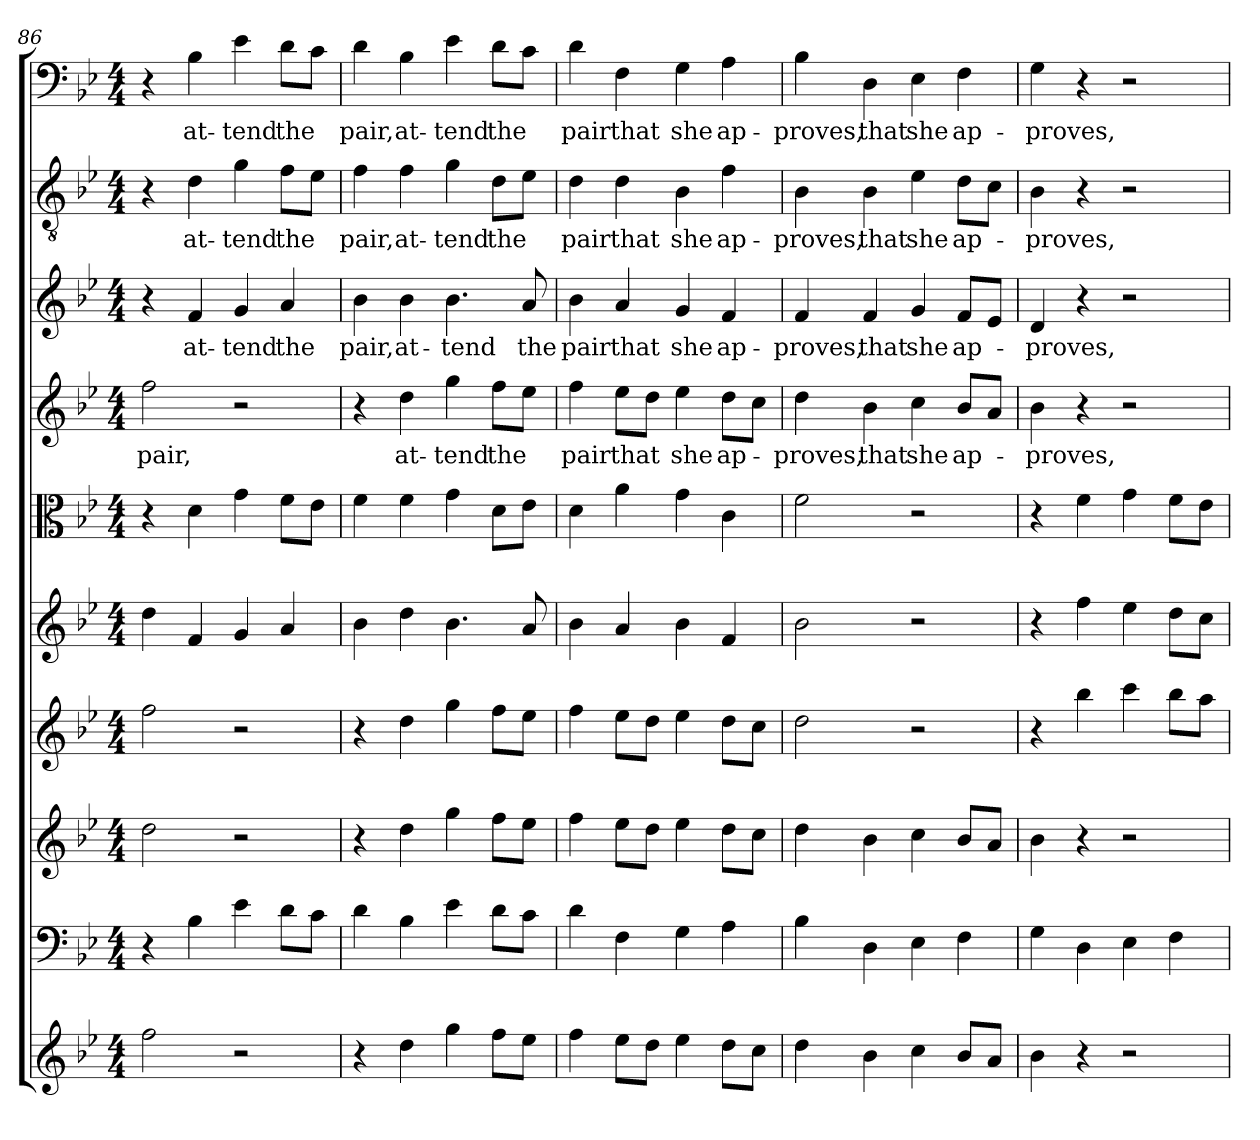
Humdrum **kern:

**kern	**kern	**kern	**kern	**kern	**kern	**kern	**text	**kern	**text	**kern	**text	**kern	**text
*part10	*part9	*part8	*part7	*part6	*part5	*part4	*part4	*part3	*part3	*part2	*part2	*part1	*part1
*staff10	*staff9	*staff8	*staff7	*staff6	*staff5	*staff4	*staff4	*staff3	*staff3	*staff2	*staff2	*staff1	*staff1
*clefG2	*clefF4	*clefG2	*clefG2	*clefG2	*clefC3	*clefG2	*	*clefG2	*	*clefGv2	*	*clefF4	*
*k[b-e-]	*k[b-e-]	*k[b-e-]	*k[b-e-]	*k[b-e-]	*k[b-e-]	*k[b-e-]	*	*k[b-e-]	*	*k[b-e-]	*	*k[b-e-]	*
*B-:	*B-:	*B-:	*B-:	*B-:	*B-:	*B-:	*	*B-:	*	*B-:	*	*B-:	*
*M4/4	*M4/4	*M4/4	*M4/4	*M4/4	*M4/4	*M4/4	*	*M4/4	*	*M4/4	*	*M4/4	*
=86	=86	=86	=86	=86	=86	=86	=86	=86	=86	=86	=86	=86	=86
2ff\	4r	2dd\	2ff\	4dd\	4r	2ff\	pair,	4r	.	4r	.	4r	.
.	4B-\	.	.	4f/	4d\	.	.	4f/	at-	4d\	at-	4B-\	at-
2r	4e-\	2r	2r	4g/	4g\	2r	.	4g/	-tend	4g\	-tend	4e-\	-tend
.	8d\L	.	.	4a/	8f\L	.	.	4a/	the	8f\L	the	8d\L	the
.	8c\J	.	.	.	8e-\J	.	.	.	.	8e-\J	.	8c\J	.
=87	=87	=87	=87	=87	=87	=87	=87	=87	=87	=87	=87	=87	=87
4r	4d\	4r	4r	4b-\	4f\	4r	.	4b-\	pair,	4f\	pair,	4d\	pair,
4dd\	4B-\	4dd\	4dd\	4dd\	4f\	4dd\	at-	4b-\	at-	4f\	at-	4B-\	at-
4gg\	4e-\	4gg\	4gg\	4.b-\	4g\	4gg\	-tend	4.b-\	-tend	4g\	-tend	4e-\	-tend
8ff\L	8d\L	8ff\L	8ff\L	.	8d\L	8ff\L	the	.	.	8d\L	the	8d\L	the
8ee-\J	8c\J	8ee-\J	8ee-\J	8a/	8e-\J	8ee-\J	.	8a/	the	8e-\J	.	8c\J	.
=88	=88	=88	=88	=88	=88	=88	=88	=88	=88	=88	=88	=88	=88
4ff\	4d\	4ff\	4ff\	4b-\	4d\	4ff\	pair	4b-\	pair	4d\	pair	4d\	pair
8ee-\L	4F\	8ee-\L	8ee-\L	4a/	4a\	8ee-\L	that	4a/	that	4d\	that	4F\	that
8dd\J	.	8dd\J	8dd\J	.	.	8dd\J	.	.	.	.	.	.	.
4ee-\	4G\	4ee-\	4ee-\	4b-\	4g\	4ee-\	she	4g/	she	4B-\	she	4G\	she
8dd\L	4A\	8dd\L	8dd\L	4f/	4c\	8dd\L	ap-	4f/	ap-	4f\	ap-	4A\	ap-
8cc\J	.	8cc\J	8cc\J	.	.	8cc\J	.	.	.	.	.	.	.
=89	=89	=89	=89	=89	=89	=89	=89	=89	=89	=89	=89	=89	=89
4dd\	4B-\	4dd\	2dd\	2b-\	2f\	4dd\	-proves,	4f/	-proves,	4B-\	-proves,	4B-\	-proves,
4b-\	4D\	4b-\	.	.	.	4b-\	that	4f/	that	4B-\	that	4D\	that
4cc\	4E-\	4cc\	2r	2r	2r	4cc\	she	4g/	she	4e-\	she	4E-\	she
8b-/L	4F\	8b-/L	.	.	.	8b-/L	ap-	8f/L	ap-	8d\L	ap-	4F\	ap-
8a/J	.	8a/J	.	.	.	8a/J	.	8e-/J	.	8c\J	.	.	.
=90	=90	=90	=90	=90	=90	=90	=90	=90	=90	=90	=90	=90	=90
4b-\	4G\	4b-\	4r	4r	4r	4b-\	-proves,	4d/	-proves,	4B-\	-proves,	4G\	-proves,
4r	4D\	4r	4bb-\	4ff\	4f\	4r	.	4r	.	4r	.	4r	.
2r	4E-\	2r	4ccc\	4ee-\	4g\	2r	.	2r	.	2r	.	2r	.
.	4F\	.	8bb-\L	8dd\L	8f\L	.	.	.	.	.	.	.	.
.	.	.	8aa\J	8cc\J	8e-\J	.	.	.	.	.	.	.	.
=	=	=	=	=	=	=	=	=	=	=	=	=	=
*-	*-	*-	*-	*-	*-	*-	*-	*-	*-	*-	*-	*-	*-
